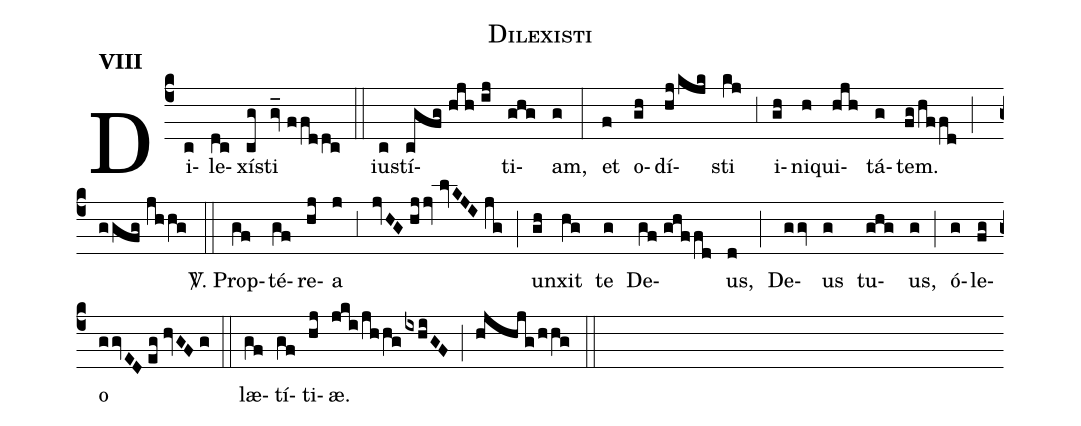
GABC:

name:Dilexisti;
mode:VIII;
office-part:Responsoria;
%%
(c4) Di(c)le(dc)xí(cg)sti(gv_//ffddc) (::) iu(c)stí(cgfg//hjh//ij)ti(ghg)am,(g) (:) et(f) o(gh)dí(hj/kjk)sti(kj) (,3) i(gh)ni(h)qui(hjh)tá(g)tem.(fg/hffd) (;) (ggfg//jhhg) (::) <sp>V/</sp>. Prop(gf)té(gf)re(hj)a(j) (,3) (jvHG//hjjv//lvKJI//jg) (;) un(gh)xit(hg) te(g) De(gf//ghffd)us,(d) (;) De(ggv)us(g) tu(ghg)us,(g) (;) ó(g)le(fg)o(ggvED//eg//hvGF//g) (::) læ(gf)tí(gf)ti(hj)æ.(jki/jhhg/ixhiGF) (;) (hjhjg/hhg) (::)
